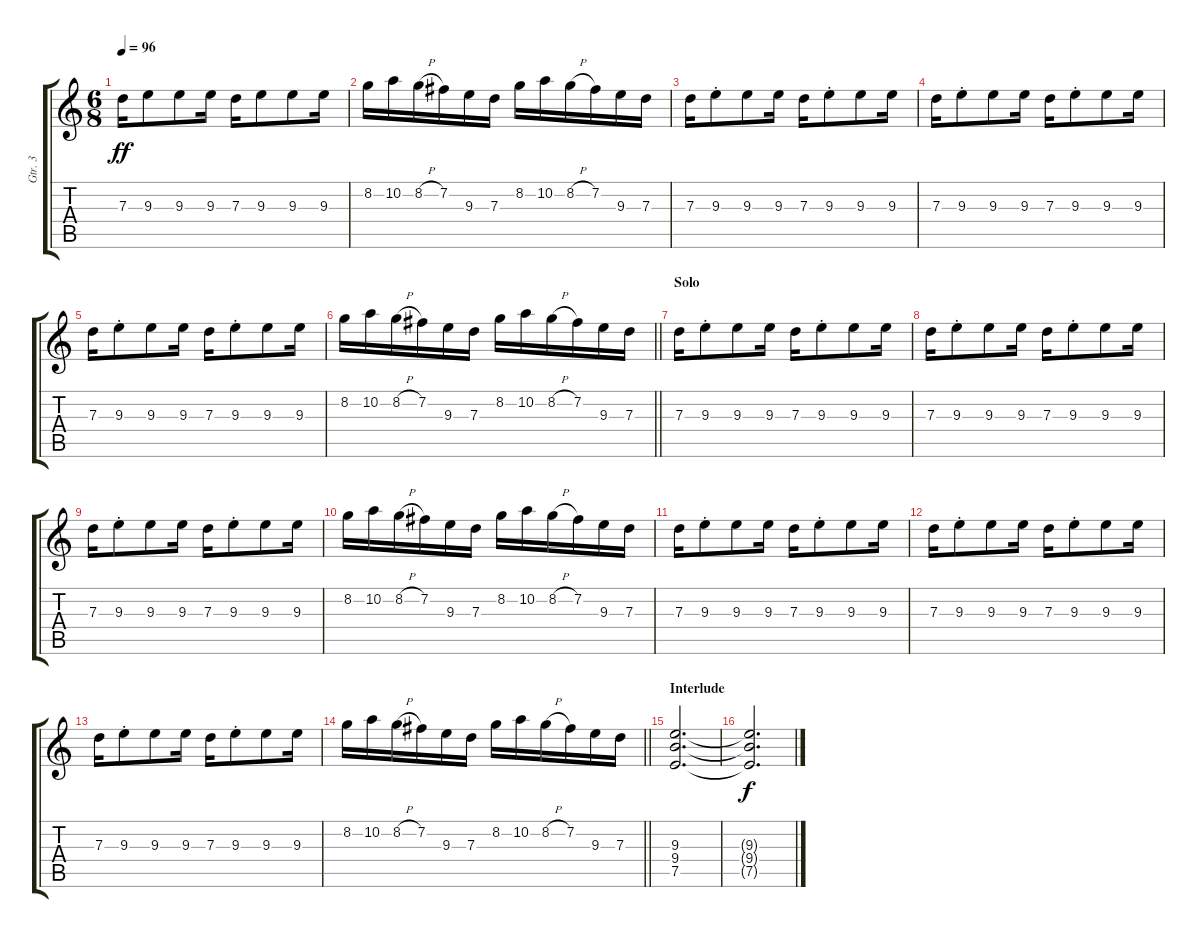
\track ("Gtr. 3" "Gtr. 3") {instrument electricguitarclean}
\staff {score tabs}
\tuning (E4 B3 G3 D3 A2 E2) {hide}
\ts (6 8)
\tempo 96
\clef g2
\ks c
7.3.16{dy ff} 9.3.8 9.3.8 9.3.16 7.3.16 9.3.8 9.3.8 9.3.16 |
8.2.16 10.2.16 8.2{h}.16 7.2.16 9.3.16 7.3.16 8.2.16 10.2.16 8.2{h}.16 7.2.16 9.3.16 7.3.16 |
7.3.16 9.3{st}.8 9.3.8 9.3.16 7.3.16 9.3{st}.8 9.3.8 9.3.16 |
7.3.16 9.3{st}.8 9.3.8 9.3.16 7.3.16 9.3{st}.8 9.3.8 9.3.16 |
7.3.16 9.3{st}.8 9.3.8 9.3.16 7.3.16 9.3{st}.8 9.3.8 9.3.16 |
\barLineRight lightlight
8.2.16 10.2.16 8.2{h}.16 7.2.16 9.3.16 7.3.16 8.2.16 10.2.16 8.2{h}.16 7.2.16 9.3.16 7.3.16 |
\section ("" "Solo")
7.3.16 9.3{st}.8 9.3.8 9.3.16 7.3.16 9.3{st}.8 9.3.8 9.3.16 |
7.3.16 9.3{st}.8 9.3.8 9.3.16 7.3.16 9.3{st}.8 9.3.8 9.3.16 |
7.3.16 9.3{st}.8 9.3.8 9.3.16 7.3.16 9.3{st}.8 9.3.8 9.3.16 |
8.2.16 10.2.16 8.2{h}.16 7.2.16 9.3.16 7.3.16 8.2.16 10.2.16 8.2{h}.16 7.2.16 9.3.16 7.3.16 |
7.3.16 9.3{st}.8 9.3.8 9.3.16 7.3.16 9.3{st}.8 9.3.8 9.3.16 |
7.3.16 9.3{st}.8 9.3.8 9.3.16 7.3.16 9.3{st}.8 9.3.8 9.3.16 |
7.3.16 9.3{st}.8 9.3.8 9.3.16 7.3.16 9.3{st}.8 9.3.8 9.3.16 |
\barLineRight lightlight
8.2.16 10.2.16 8.2{h}.16 7.2.16 9.3.16 7.3.16 8.2.16 10.2.16 8.2{h}.16 7.2.16 9.3.16 7.3.16 |
\section ("" "Interlude")
(9.3 9.4 7.5).2{d} |
(9.3{t} 9.4{t} 7.5{t}).2{d dy f}
